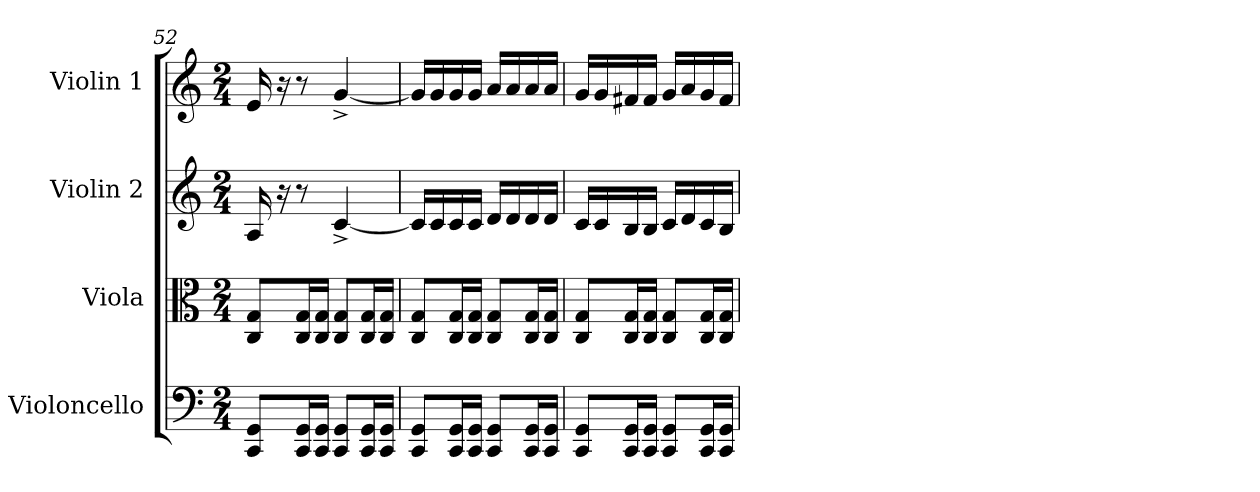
**kern	**kern	**kern	**kern
*part4	*part3	*part2	*part1
*staff4	*staff3	*staff2	*staff1
*I"Violoncello	*I"Viola	*I"Violin 2	*I"Violin 1
*I'Vc	*I'Vla	*I'Vln	*I'Vln
!!LO:LB:g=z
*clefF4	*clefC3	*clefG2	*clefG2
*k[]	*k[]	*k[]	*k[]
*M2/4	*M2/4	*M2/4	*M2/4
=52	=52	=52	=52
8CC/ 8GG/L	8C/ 8G/L	16A/	16e/
.	.	16r	16r
16CC/ 16GG/L	16C/ 16G/L	8r	8r
16CC/ 16GG/JJ	16C/ 16G/JJ	.	.
8CC/ 8GG/L	8C/ 8G/L	[4c^/	[4g^/
16CC/ 16GG/L	16C/ 16G/L	.	.
16CC/ 16GG/JJ	16C/ 16G/JJ	.	.
=53	=53	=53	=53
8CC/ 8GG/L	8C/ 8G/L	16c/LL]	16g/LL]
.	.	16c/	16g/
16CC/ 16GG/L	16C/ 16G/L	16c/	16g/
16CC/ 16GG/JJ	16C/ 16G/JJ	16c/JJ	16g/JJ
8CC/ 8GG/L	8C/ 8G/L	16d/LL	16a/LL
.	.	16d/	16a/
16CC/ 16GG/L	16C/ 16G/L	16d/	16a/
16CC/ 16GG/JJ	16C/ 16G/JJ	16d/JJ	16a/JJ
=54	=54	=54	=54
8CC/ 8GG/L	8C/ 8G/L	16c/LL	16g/LL
.	.	16c/	16g/
16CC/ 16GG/L	16C/ 16G/L	16B/	16f#X/
16CC/ 16GG/JJ	16C/ 16G/JJ	16B/JJ	16f#/JJ
8CC/ 8GG/L	8C/ 8G/L	16c/LL	16g/LL
.	.	16d/	16a/
16CC/ 16GG/L	16C/ 16G/L	16c/	16g/
16CC/ 16GG/JJ	16C/ 16G/JJ	16B/JJ	16f#/JJ
=	=	=	=
*-	*-	*-	*-
